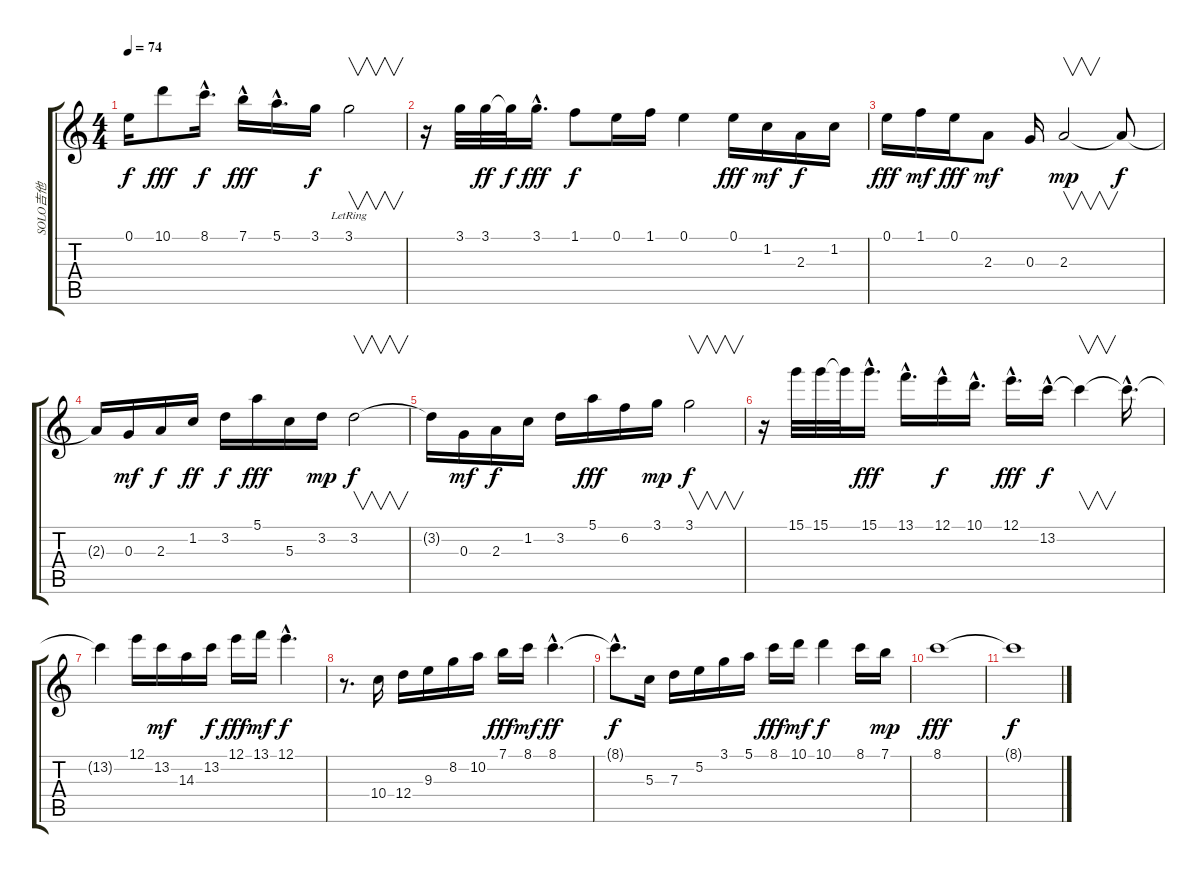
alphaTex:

\track ("SOLO吉他" "SOLO吉他") {instrument acousticguitarsteel}
\staff {score tabs}
\tuning (E4 B3 G3 D3 A2 E2) {hide}
\ts (4 4)
\tempo 74
\clef g2
\ks c
0.1{t}.16{dy f} 10.1.8{dy fff} 8.1{hac}.16{d dy f} 7.1{hac}.16{dy fff} 5.1{hac}.16{d} 3.1.16{dy f} 3.1{lr}.2{v} |
r.16 3.1.32 3.1.32{dy ff} 3.1{t}.32{dy f} 3.1{hac}.16{d dy fff} 1.1.8{dy f} 0.1.16 1.1.16 0.1.4 0.1.16{dy fff} 1.2.16{dy mf} 2.3.16{dy f} 1.2.16 |
0.1.16{dy fff} 1.1.16{dy mf} 0.1.16{dy fff} 2.3.8{dy mf} 0.3.16 2.3.2{v dy mp} 2.3{t}.8{dy f} |
2.3{t}.16 0.3.16{dy mf} 2.3.16{dy f} 1.2.16{dy ff} 3.2.16{dy f} 5.1.16{dy fff} 5.3.16 3.2.16{dy mp} 3.2.2{v dy f} |
3.2{t}.16 0.3.16{dy mf} 2.3.16{dy f} 1.2.16 3.2.16 5.1.16{dy fff} 6.2.16 3.1.16{dy mp} 3.1.2{v dy f} |
r.16 15.1.32 15.1.32 15.1{t}.32 15.1{hac}.16{d dy fff} 13.1{hac}.16{d} 12.1{hac}.16{dy f} 10.1{hac}.16{d} 12.1{hac}.16{d dy fff} 13.2{hac}.16{dy f} 13.2{t}.4{v} 13.2{hac t}.16{d} |
13.2{t}.4 12.1.16{volume 15} 13.2.16{dy mf volume 15} 14.3.16{volume 15} 13.2.16{dy f volume 15} 12.1.16{dy fff volume 15} 13.1.16{dy mf volume 14} 12.1{hac}.4{d dy f volume 14} |
r.8{d} 10.4.16{txt "" volume 11} 12.4.16{volume 10} 9.3.16{volume 10} 8.2.16{volume 10} 10.2.16{volume 10} 7.1.16{dy fff volume 10} 8.1.16{dy mf volume 10} 8.1{hac}.4{d dy ff volume 10} |
8.1{hac t}.8{d dy f} 5.3.16{txt "" volume 8} 7.3.16{volume 8} 5.2.16{volume 8} 3.1.16{volume 8} 5.1.16{volume 8} 8.1.16{dy fff volume 8} 10.1.16{dy mf volume 7} 10.1.4{dy f volume 7} 8.1.16{volume 7} 7.1.16{dy mp volume 7} |
8.1.1{dy fff volume 7} |
8.1{t}.1{dy f}
